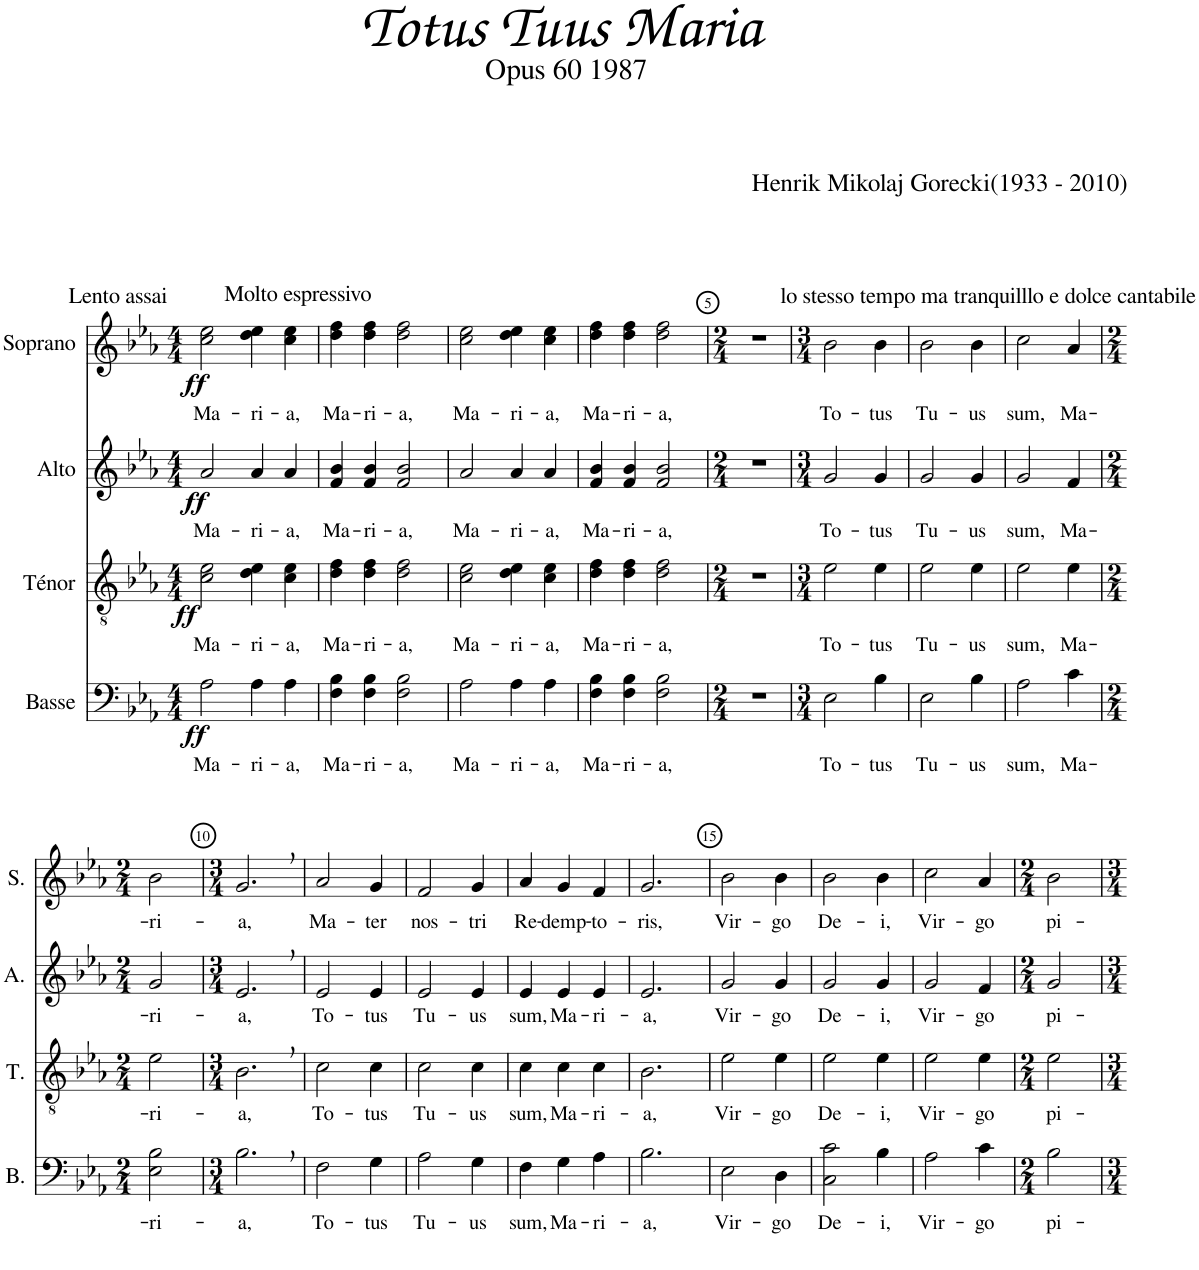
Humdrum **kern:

**kern	**text	**dynam	**kern	**text	**dynam	**kern	**text	**dynam	**kern	**text	**dynam
*part4	*part4	*part4	*part3	*part3	*part3	*part2	*part2	*part2	*part1	*part1	*part1
*staff4	*staff4	*staff4	*staff3	*staff3	*staff3	*staff2	*staff2	*staff2	*staff1	*staff1	*staff1
*I"Basse	*	*	*I"Ténor	*	*	*I"Alto	*	*	*I"Soprano	*	*
*I'B.	*	*	*I'T.	*	*	*I'A.	*	*	*I'S.	*	*
*clefF4	*	*	*clefGv2	*	*	*clefG2	*	*	*clefG2	*	*
*k[b-e-a-]	*	*	*k[b-e-a-]	*	*	*k[b-e-a-]	*	*	*k[b-e-a-]	*	*
*M4/4	*	*	*M4/4	*	*	*M4/4	*	*	*M4/4	*	*
=1	=1	=1	=1	=1	=1	=1	=1	=1	=1	=1	=1
!	!	!	!	!	!	!	!	!	!LO:TX:a:t=Lento assai	!	!
!	!LO:LY:b	!LO:DY:b	!	!LO:LY:b	!LO:DY:b	!	!LO:LY:b	!LO:DY:b	!	!LO:LY:b	!LO:DY:b
2A-\	Ma-	ff	2c\ 2e-\	Ma-	ff	2a-/	Ma-	ff	2cc\ 2ee-\	Ma-	ff
!	!	!	!	!	!	!	!	!	!LO:TX:a:t=Molto espressivo	!	!
!	!LO:LY:b	!	!	!LO:LY:b	!	!	!LO:LY:b	!	!	!LO:LY:b	!
4A-\	-ri-	.	4d\ 4e-\	-ri-	.	4a-/	-ri-	.	4dd\ 4ee-\	-ri-	.
!	!LO:LY:b	!	!	!LO:LY:b	!	!	!LO:LY:b	!	!	!LO:LY:b	!
4A-\	-a,	.	4c\ 4e-\	-a,	.	4a-/	-a,	.	4cc\ 4ee-\	-a,	.
=2	=2	=2	=2	=2	=2	=2	=2	=2	=2	=2	=2
!	!LO:LY:b	!	!	!LO:LY:b	!	!	!LO:LY:b	!	!	!LO:LY:b	!
4F\ 4B-\	Ma-	.	4d\ 4f\	Ma-	.	4f/ 4b-/	Ma-	.	4dd\ 4ff\	Ma-	.
!	!LO:LY:b	!	!	!LO:LY:b	!	!	!LO:LY:b	!	!	!LO:LY:b	!
4F\ 4B-\	-ri-	.	4d\ 4f\	-ri-	.	4f/ 4b-/	-ri-	.	4dd\ 4ff\	-ri-	.
!	!LO:LY:b	!	!	!LO:LY:b	!	!	!LO:LY:b	!	!	!LO:LY:b	!
2F\ 2B-\	-a,	.	2d\ 2f\	-a,	.	2f/ 2b-/	-a,	.	2dd\ 2ff\	-a,	.
=3	=3	=3	=3	=3	=3	=3	=3	=3	=3	=3	=3
!	!LO:LY:b	!	!	!LO:LY:b	!	!	!LO:LY:b	!	!	!LO:LY:b	!
2A-\	Ma-	.	2c\ 2e-\	Ma-	.	2a-/	Ma-	.	2cc\ 2ee-\	Ma-	.
!	!LO:LY:b	!	!	!LO:LY:b	!	!	!LO:LY:b	!	!	!LO:LY:b	!
4A-\	-ri-	.	4d\ 4e-\	-ri-	.	4a-/	-ri-	.	4dd\ 4ee-\	-ri-	.
!	!LO:LY:b	!	!	!LO:LY:b	!	!	!LO:LY:b	!	!	!LO:LY:b	!
4A-\	-a,	.	4c\ 4e-\	-a,	.	4a-/	-a,	.	4cc\ 4ee-\	-a,	.
=4	=4	=4	=4	=4	=4	=4	=4	=4	=4	=4	=4
!	!LO:LY:b	!	!	!LO:LY:b	!	!	!LO:LY:b	!	!	!LO:LY:b	!
4F\ 4B-\	Ma-	.	4d\ 4f\	Ma-	.	4f/ 4b-/	Ma-	.	4dd\ 4ff\	Ma-	.
!	!LO:LY:b	!	!	!LO:LY:b	!	!	!LO:LY:b	!	!	!LO:LY:b	!
4F\ 4B-\	-ri-	.	4d\ 4f\	-ri-	.	4f/ 4b-/	-ri-	.	4dd\ 4ff\	-ri-	.
!	!LO:LY:b	!	!	!LO:LY:b	!	!	!LO:LY:b	!	!	!LO:LY:b	!
2F\ 2B-\	-a,	.	2d\ 2f\	-a,	.	2f/ 2b-/	-a,	.	2dd\ 2ff\	-a,	.
=5	=5	=5	=5	=5	=5	=5	=5	=5	=5	=5	=5
*M2/4	*	*	*M2/4	*	*	*M2/4	*	*	*M2/4	*	*
2r	.	.	2r	.	.	2r	.	.	2r	.	.
=6	=6	=6	=6	=6	=6	=6	=6	=6	=6	=6	=6
*M3/4	*	*	*M3/4	*	*	*M3/4	*	*	*M3/4	*	*
!	!	!	!	!	!	!	!	!	!LO:TX:a:t=lo stesso tempo ma tranquilllo e dolce cantabile	!	!
!	!LO:LY:b	!	!	!LO:LY:b	!	!	!LO:LY:b	!	!	!LO:LY:b	!
2E-\	To-	.	2e-\	To-	.	2g/	To-	.	2b-\	To-	.
!	!LO:LY:b	!	!	!LO:LY:b	!	!	!LO:LY:b	!	!	!LO:LY:b	!
4B-\	-tus	.	4e-\	-tus	.	4g/	-tus	.	4b-\	-tus	.
=7	=7	=7	=7	=7	=7	=7	=7	=7	=7	=7	=7
!	!LO:LY:b	!	!	!LO:LY:b	!	!	!LO:LY:b	!	!	!LO:LY:b	!
2E-\	Tu-	.	2e-\	Tu-	.	2g/	Tu-	.	2b-\	Tu-	.
!	!LO:LY:b	!	!	!LO:LY:b	!	!	!LO:LY:b	!	!	!LO:LY:b	!
4B-\	-us	.	4e-\	-us	.	4g/	-us	.	4b-\	-us	.
=8	=8	=8	=8	=8	=8	=8	=8	=8	=8	=8	=8
!	!LO:LY:b	!	!	!LO:LY:b	!	!	!LO:LY:b	!	!	!LO:LY:b	!
2A-\	sum,	.	2e-\	sum,	.	2g/	sum,	.	2cc\	sum,	.
!	!LO:LY:b	!	!	!LO:LY:b	!	!	!LO:LY:b	!	!	!LO:LY:b	!
4c\	Ma-	.	4e-\	Ma-	.	4f/	Ma-	.	4a-/	Ma-	.
!!LO:LB:g=z
=9	=9	=9	=9	=9	=9	=9	=9	=9	=9	=9	=9
*M2/4	*	*	*M2/4	*	*	*M2/4	*	*	*M2/4	*	*
!	!LO:LY:b	!	!	!LO:LY:b	!	!	!LO:LY:b	!	!	!LO:LY:b	!
2E-\ 2B-\	-ri-	.	2e-\	-ri-	.	2g/	-ri-	.	2b-\	-ri-	.
=10	=10	=10	=10	=10	=10	=10	=10	=10	=10	=10	=10
*M3/4	*	*	*M3/4	*	*	*M3/4	*	*	*M3/4	*	*
!	!LO:LY:b	!	!	!LO:LY:b	!	!	!LO:LY:b	!	!	!LO:LY:b	!
2.B-,\	-a,	.	2.B-,\	-a,	.	2.e-,/	-a,	.	2.g,/	-a,	.
=11	=11	=11	=11	=11	=11	=11	=11	=11	=11	=11	=11
!	!LO:LY:b	!	!	!LO:LY:b	!	!	!LO:LY:b	!	!	!LO:LY:b	!
2F\	To-	.	2c\	To-	.	2e-/	To-	.	2a-/	Ma-	.
!	!LO:LY:b	!	!	!LO:LY:b	!	!	!LO:LY:b	!	!	!LO:LY:b	!
4G\	-tus	.	4c\	-tus	.	4e-/	-tus	.	4g/	-ter	.
=12	=12	=12	=12	=12	=12	=12	=12	=12	=12	=12	=12
!	!LO:LY:b	!	!	!LO:LY:b	!	!	!LO:LY:b	!	!	!LO:LY:b	!
2A-\	Tu-	.	2c\	Tu-	.	2e-/	Tu-	.	2f/	nos-	.
!	!LO:LY:b	!	!	!LO:LY:b	!	!	!LO:LY:b	!	!	!LO:LY:b	!
4G\	-us	.	4c\	-us	.	4e-/	-us	.	4g/	-tri	.
=13	=13	=13	=13	=13	=13	=13	=13	=13	=13	=13	=13
!	!LO:LY:b	!	!	!LO:LY:b	!	!	!LO:LY:b	!	!	!LO:LY:b	!
4F\	sum,	.	4c\	sum,	.	4e-/	sum,	.	4a-/	Re-	.
!	!LO:LY:b	!	!	!LO:LY:b	!	!	!LO:LY:b	!	!	!LO:LY:b	!
4G\	Ma-	.	4c\	Ma-	.	4e-/	Ma-	.	4g/	-demp-	.
!	!LO:LY:b	!	!	!LO:LY:b	!	!	!LO:LY:b	!	!	!LO:LY:b	!
4A-\	-ri-	.	4c\	-ri-	.	4e-/	-ri-	.	4f/	-to-	.
=14	=14	=14	=14	=14	=14	=14	=14	=14	=14	=14	=14
!	!LO:LY:b	!	!	!LO:LY:b	!	!	!LO:LY:b	!	!	!LO:LY:b	!
2.B-\	-a,	.	2.B-\	-a,	.	2.e-/	-a,	.	2.g/	-ris,	.
=15	=15	=15	=15	=15	=15	=15	=15	=15	=15	=15	=15
!	!LO:LY:b	!	!	!LO:LY:b	!	!	!LO:LY:b	!	!	!LO:LY:b	!
2E-\	Vir-	.	2e-\	Vir-	.	2g/	Vir-	.	2b-\	Vir-	.
!	!LO:LY:b	!	!	!LO:LY:b	!	!	!LO:LY:b	!	!	!LO:LY:b	!
4D\	-go	.	4e-\	-go	.	4g/	-go	.	4b-\	-go	.
=16	=16	=16	=16	=16	=16	=16	=16	=16	=16	=16	=16
!	!LO:LY:b	!	!	!LO:LY:b	!	!	!LO:LY:b	!	!	!LO:LY:b	!
2C\ 2c\	De-	.	2e-\	De-	.	2g/	De-	.	2b-\	De-	.
!	!LO:LY:b	!	!	!LO:LY:b	!	!	!LO:LY:b	!	!	!LO:LY:b	!
4B-\	-i,	.	4e-\	-i,	.	4g/	-i,	.	4b-\	-i,	.
=17	=17	=17	=17	=17	=17	=17	=17	=17	=17	=17	=17
!	!LO:LY:b	!	!	!LO:LY:b	!	!	!LO:LY:b	!	!	!LO:LY:b	!
2A-\	Vir-	.	2e-\	Vir-	.	2g/	Vir-	.	2cc\	Vir-	.
!	!LO:LY:b	!	!	!LO:LY:b	!	!	!LO:LY:b	!	!	!LO:LY:b	!
4c\	-go	.	4e-\	-go	.	4f/	-go	.	4a-/	-go	.
=18	=18	=18	=18	=18	=18	=18	=18	=18	=18	=18	=18
*M2/4	*	*	*M2/4	*	*	*M2/4	*	*	*M2/4	*	*
!	!LO:LY:b	!	!	!LO:LY:b	!	!	!LO:LY:b	!	!	!LO:LY:b	!
2B-\	pi-	.	2e-\	pi-	.	2g/	pi-	.	2b-\	pi-	.
=	=	=	=	=	=	=	=	=	=	=	=
*-	*-	*-	*-	*-	*-	*-	*-	*-	*-	*-	*-
